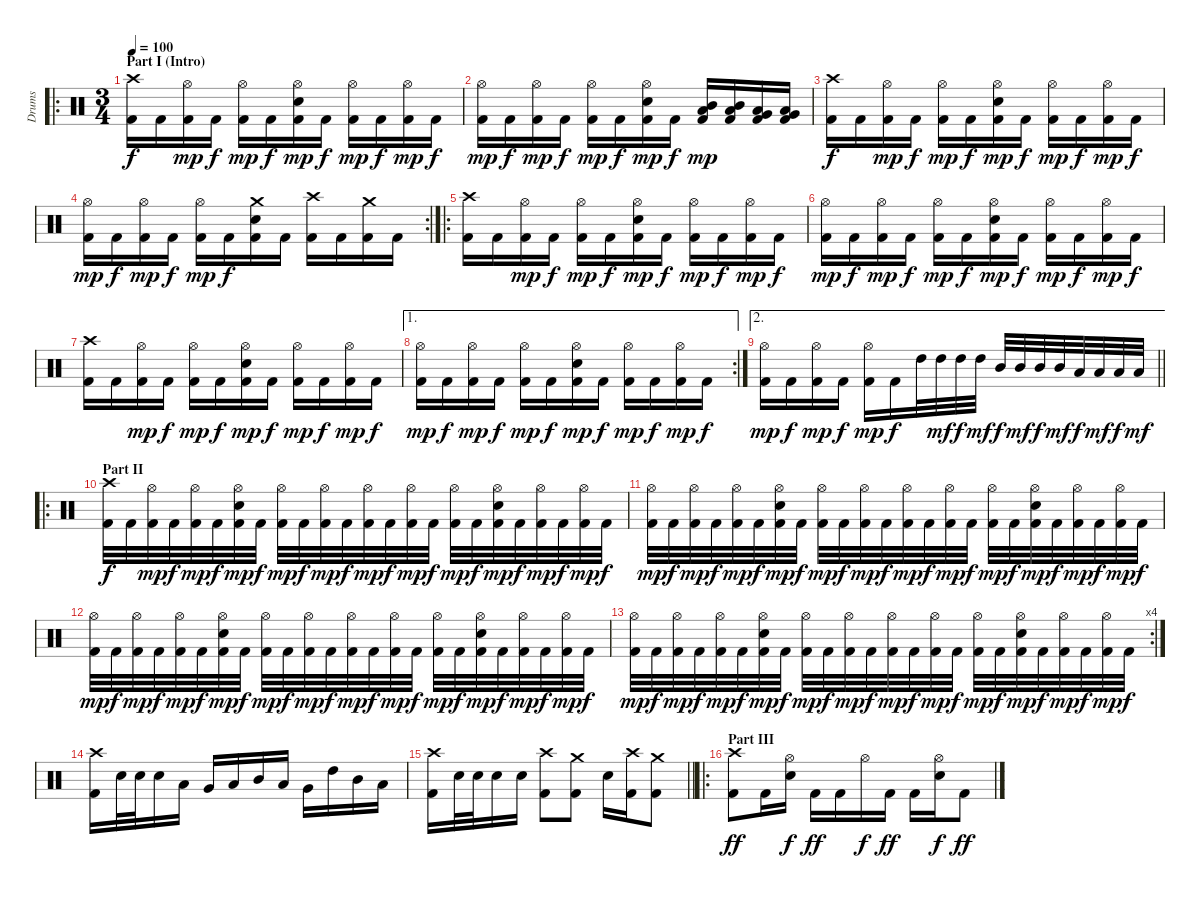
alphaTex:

\track ("Drums" "Drums") {instrument percussion}
\staff {score}
\articulation defaults
\ro
\ts (3 4)
\section ("" "Part I (Intro)")
\tempo 100
\clef neutral
\ks c
("Crash high (hit)" "Kick (hit) 2").16{dy f} "Kick (hit) 2".16 ("Hi-Hat (open)" "Kick (hit) 2").16{dy mp} "Kick (hit) 2".16{dy f} ("Hi-Hat (open)" "Kick (hit) 2").16{dy mp} "Kick (hit) 2".16{dy f} ("Hi-Hat (open)" "Electric Snare (hit)" "Kick (hit) 2").16{dy mp} "Kick (hit) 2".16{dy f} ("Hi-Hat (open)" "Kick (hit) 2").16{dy mp} "Kick (hit) 2".16{dy f} ("Hi-Hat (open)" "Kick (hit) 2").16{dy mp} "Kick (hit) 2".16{dy f} |
("Hi-Hat (open)" "Kick (hit) 2").16{dy mp} "Kick (hit) 2".16{dy f} ("Hi-Hat (open)" "Kick (hit) 2").16{dy mp} "Kick (hit) 2".16{dy f} ("Hi-Hat (open)" "Kick (hit) 2").16{dy mp} "Kick (hit) 2".16{dy f} ("Hi-Hat (open)" "Electric Snare (hit)" "Kick (hit) 2").16{dy mp} "Kick (hit) 2".16{dy f} ("Mid Tom (hit)" "Low Tom (hit)" "Kick (hit) 2").16{dy mp} ("Mid Tom (hit)" "Low Tom (hit)" "Kick (hit) 2").16 ("Low Tom (hit)" "Very Low Tom (hit)" "Kick (hit) 2").16 ("Very Low Tom (hit)" "Low Floor Tom (hit)" "Kick (hit) 2").16 |
("Crash high (hit)" "Kick (hit) 2").16{dy f} "Kick (hit) 2".16 ("Hi-Hat (open)" "Kick (hit) 2").16{dy mp} "Kick (hit) 2".16{dy f} ("Hi-Hat (open)" "Kick (hit) 2").16{dy mp} "Kick (hit) 2".16{dy f} ("Hi-Hat (open)" "Electric Snare (hit)" "Kick (hit) 2").16{dy mp} "Kick (hit) 2".16{dy f} ("Hi-Hat (open)" "Kick (hit) 2").16{dy mp} "Kick (hit) 2".16{dy f} ("Hi-Hat (open)" "Kick (hit) 2").16{dy mp} "Kick (hit) 2".16{dy f} |
\rc 2
("Hi-Hat (open)" "Kick (hit) 2").16{dy mp} "Kick (hit) 2".16{dy f} ("Hi-Hat (open)" "Kick (hit) 2").16{dy mp} "Kick (hit) 2".16{dy f} ("Hi-Hat (open)" "Kick (hit) 2").16{dy mp} "Kick (hit) 2".16{dy f} ("Crash medium (hit)" "Electric Snare (hit)" "Kick (hit) 2").16 "Kick (hit) 2".16 ("Crash high (hit)" "Kick (hit) 2").16 "Kick (hit) 2".16 ("Crash medium (hit)" "Kick (hit) 2").16 "Kick (hit) 2".16 |
\ro
("Crash high (hit)" "Kick (hit) 2").16 "Kick (hit) 2".16 ("Hi-Hat (open)" "Kick (hit) 2").16{dy mp} "Kick (hit) 2".16{dy f} ("Hi-Hat (open)" "Kick (hit) 2").16{dy mp} "Kick (hit) 2".16{dy f} ("Hi-Hat (open)" "Electric Snare (hit)" "Kick (hit) 2").16{dy mp} "Kick (hit) 2".16{dy f} ("Hi-Hat (open)" "Kick (hit) 2").16{dy mp} "Kick (hit) 2".16{dy f} ("Hi-Hat (open)" "Kick (hit) 2").16{dy mp} "Kick (hit) 2".16{dy f} |
("Hi-Hat (open)" "Kick (hit) 2").16{dy mp} "Kick (hit) 2".16{dy f} ("Hi-Hat (open)" "Kick (hit) 2").16{dy mp} "Kick (hit) 2".16{dy f} ("Hi-Hat (open)" "Kick (hit) 2").16{dy mp} "Kick (hit) 2".16{dy f} ("Hi-Hat (open)" "Electric Snare (hit)" "Kick (hit) 2").16{dy mp} "Kick (hit) 2".16{dy f} ("Hi-Hat (open)" "Kick (hit) 2").16{dy mp} "Kick (hit) 2".16{dy f} ("Hi-Hat (open)" "Kick (hit) 2").16{dy mp} "Kick (hit) 2".16{dy f} |
("Crash high (hit)" "Kick (hit) 2").16 "Kick (hit) 2".16 ("Hi-Hat (open)" "Kick (hit) 2").16{dy mp} "Kick (hit) 2".16{dy f} ("Hi-Hat (open)" "Kick (hit) 2").16{dy mp} "Kick (hit) 2".16{dy f} ("Hi-Hat (open)" "Electric Snare (hit)" "Kick (hit) 2").16{dy mp} "Kick (hit) 2".16{dy f} ("Hi-Hat (open)" "Kick (hit) 2").16{dy mp} "Kick (hit) 2".16{dy f} ("Hi-Hat (open)" "Kick (hit) 2").16{dy mp} "Kick (hit) 2".16{dy f} |
\ae 1
\rc 2
("Hi-Hat (open)" "Kick (hit) 2").16{dy mp} "Kick (hit) 2".16{dy f} ("Hi-Hat (open)" "Kick (hit) 2").16{dy mp} "Kick (hit) 2".16{dy f} ("Hi-Hat (open)" "Kick (hit) 2").16{dy mp} "Kick (hit) 2".16{dy f} ("Hi-Hat (open)" "Electric Snare (hit)" "Kick (hit) 2").16{dy mp} "Kick (hit) 2".16{dy f} ("Hi-Hat (open)" "Kick (hit) 2").16{dy mp} "Kick (hit) 2".16{dy f} ("Hi-Hat (open)" "Kick (hit) 2").16{dy mp} "Kick (hit) 2".16{dy f} |
\ae 2
\barLineRight lightlight
("Hi-Hat (open)" "Kick (hit) 2").16{dy mp} "Kick (hit) 2".16{dy f} ("Hi-Hat (open)" "Kick (hit) 2").16{dy mp} "Kick (hit) 2".16{dy f} ("Hi-Hat (open)" "Kick (hit) 2").16{dy mp} "Kick (hit) 2".16{dy f} "High Tom (hit)".32 "High Tom (hit)".32{dy mf} "High Tom (hit)".32{dy f} "High Tom (hit)".32{dy mf} "Mid Tom (hit)".32{dy f} "Mid Tom (hit)".32{dy mf} "Mid Tom (hit)".32{dy f} "Mid Tom (hit)".32{dy mf} "Low Tom (hit)".32{dy f} "Low Tom (hit)".32{dy mf} "Low Tom (hit)".32{dy f} "Low Tom (hit)".32{dy mf} |
\ro
\section ("" "Part II")
("Crash high (hit)" "Kick (hit) 2").32{dy f} "Kick (hit) 2".32 ("Hi-Hat (open)" "Kick (hit) 2").32{dy mp} "Kick (hit) 2".32{dy f} ("Hi-Hat (open)" "Kick (hit) 2").32{dy mp} "Kick (hit) 2".32{dy f} ("Hi-Hat (open)" "Electric Snare (hit)" "Kick (hit) 2").32{dy mp} "Kick (hit) 2".32{dy f} ("Hi-Hat (open)" "Kick (hit) 2").32{dy mp} "Kick (hit) 2".32{dy f} ("Hi-Hat (open)" "Kick (hit) 2").32{dy mp} "Kick (hit) 2".32{dy f} ("Hi-Hat (open)" "Kick (hit) 2").32{dy mp} "Kick (hit) 2".32{dy f} ("Hi-Hat (open)" "Kick (hit) 2").32{dy mp} "Kick (hit) 2".32{dy f} ("Hi-Hat (open)" "Kick (hit) 2").32{dy mp} "Kick (hit) 2".32{dy f} ("Hi-Hat (open)" "Electric Snare (hit)" "Kick (hit) 2").32{dy mp} "Kick (hit) 2".32{dy f} ("Hi-Hat (open)" "Kick (hit) 2").32{dy mp} "Kick (hit) 2".32{dy f} ("Hi-Hat (open)" "Kick (hit) 2").32{dy mp} "Kick (hit) 2".32{dy f} |
("Hi-Hat (open)" "Kick (hit) 2").32{dy mp} "Kick (hit) 2".32{dy f} ("Hi-Hat (open)" "Kick (hit) 2").32{dy mp} "Kick (hit) 2".32{dy f} ("Hi-Hat (open)" "Kick (hit) 2").32{dy mp} "Kick (hit) 2".32{dy f} ("Hi-Hat (open)" "Electric Snare (hit)" "Kick (hit) 2").32{dy mp} "Kick (hit) 2".32{dy f} ("Hi-Hat (open)" "Kick (hit) 2").32{dy mp} "Kick (hit) 2".32{dy f} ("Hi-Hat (open)" "Kick (hit) 2").32{dy mp} "Kick (hit) 2".32{dy f} ("Hi-Hat (open)" "Kick (hit) 2").32{dy mp} "Kick (hit) 2".32{dy f} ("Hi-Hat (open)" "Kick (hit) 2").32{dy mp} "Kick (hit) 2".32{dy f} ("Hi-Hat (open)" "Kick (hit) 2").32{dy mp} "Kick (hit) 2".32{dy f} ("Hi-Hat (open)" "Electric Snare (hit)" "Kick (hit) 2").32{dy mp} "Kick (hit) 2".32{dy f} ("Hi-Hat (open)" "Kick (hit) 2").32{dy mp} "Kick (hit) 2".32{dy f} ("Hi-Hat (open)" "Kick (hit) 2").32{dy mp} "Kick (hit) 2".32{dy f} |
("Hi-Hat (open)" "Kick (hit) 2").32{dy mp} "Kick (hit) 2".32{dy f} ("Hi-Hat (open)" "Kick (hit) 2").32{dy mp} "Kick (hit) 2".32{dy f} ("Hi-Hat (open)" "Kick (hit) 2").32{dy mp} "Kick (hit) 2".32{dy f} ("Hi-Hat (open)" "Electric Snare (hit)" "Kick (hit) 2").32{dy mp} "Kick (hit) 2".32{dy f} ("Hi-Hat (open)" "Kick (hit) 2").32{dy mp} "Kick (hit) 2".32{dy f} ("Hi-Hat (open)" "Kick (hit) 2").32{dy mp} "Kick (hit) 2".32{dy f} ("Hi-Hat (open)" "Kick (hit) 2").32{dy mp} "Kick (hit) 2".32{dy f} ("Hi-Hat (open)" "Kick (hit) 2").32{dy mp} "Kick (hit) 2".32{dy f} ("Hi-Hat (open)" "Kick (hit) 2").32{dy mp} "Kick (hit) 2".32{dy f} ("Hi-Hat (open)" "Electric Snare (hit)" "Kick (hit) 2").32{dy mp} "Kick (hit) 2".32{dy f} ("Hi-Hat (open)" "Kick (hit) 2").32{dy mp} "Kick (hit) 2".32{dy f} ("Hi-Hat (open)" "Kick (hit) 2").32{dy mp} "Kick (hit) 2".32{dy f} |
\rc 4
("Hi-Hat (open)" "Kick (hit) 2").32{dy mp} "Kick (hit) 2".32{dy f} ("Hi-Hat (open)" "Kick (hit) 2").32{dy mp} "Kick (hit) 2".32{dy f} ("Hi-Hat (open)" "Kick (hit) 2").32{dy mp} "Kick (hit) 2".32{dy f} ("Hi-Hat (open)" "Electric Snare (hit)" "Kick (hit) 2").32{dy mp} "Kick (hit) 2".32{dy f} ("Hi-Hat (open)" "Kick (hit) 2").32{dy mp} "Kick (hit) 2".32{dy f} ("Hi-Hat (open)" "Kick (hit) 2").32{dy mp} "Kick (hit) 2".32{dy f} ("Hi-Hat (open)" "Kick (hit) 2").32{dy mp} "Kick (hit) 2".32{dy f} ("Hi-Hat (open)" "Kick (hit) 2").32{dy mp} "Kick (hit) 2".32{dy f} ("Hi-Hat (open)" "Kick (hit) 2").32{dy mp} "Kick (hit) 2".32{dy f} ("Hi-Hat (open)" "Electric Snare (hit)" "Kick (hit) 2").32{dy mp} "Kick (hit) 2".32{dy f} ("Hi-Hat (open)" "Kick (hit) 2").32{dy mp} "Kick (hit) 2".32{dy f} ("Hi-Hat (open)" "Kick (hit) 2").32{dy mp} "Kick (hit) 2".32{dy f} |
("Crash high (hit)" "Kick (hit) 2").16 "Electric Snare (hit)".32 "Electric Snare (hit)".32 "Electric Snare (hit)".16 "Low Tom (hit)".16 "Very Low Tom (hit)".16 "Low Floor Tom (hit)".16 "Mid Tom (hit)".16 "Low Tom (hit)".16 "Very Low Tom (hit)".16 "High Tom (hit)".16 "Mid Tom (hit)".16 "Low Tom (hit)".16 |
\barLineRight lightlight
("Crash high (hit)" "Kick (hit) 2").16 "Electric Snare (hit)".32 "Electric Snare (hit)".32 "Electric Snare (hit)".16 "Electric Snare (hit)".16 ("Crash high (hit)" "Kick (hit) 2").8 ("Crash medium (hit)" "Kick (hit) 2").8 "Electric Snare (hit)".16 ("Crash high (hit)" "Kick (hit) 2").16 ("Crash medium (hit)" "Kick (hit) 2").8 |
\ro
\section ("" "Part III")
("Crash high (hit)" "Kick (hit) 2").8{dy ff} "Kick (hit) 2".16 ("Hi-Hat (open)" "Electric Snare (hit)").16{dy f} "Kick (hit) 2".16{dy ff} "Kick (hit) 2".16 "Hi-Hat (open)".16{dy f} "Kick (hit) 2".16{dy ff} "Kick (hit) 2".16 ("Hi-Hat (open)" "Electric Snare (hit)").16{dy f} "Kick (hit) 2".8{dy ff}
